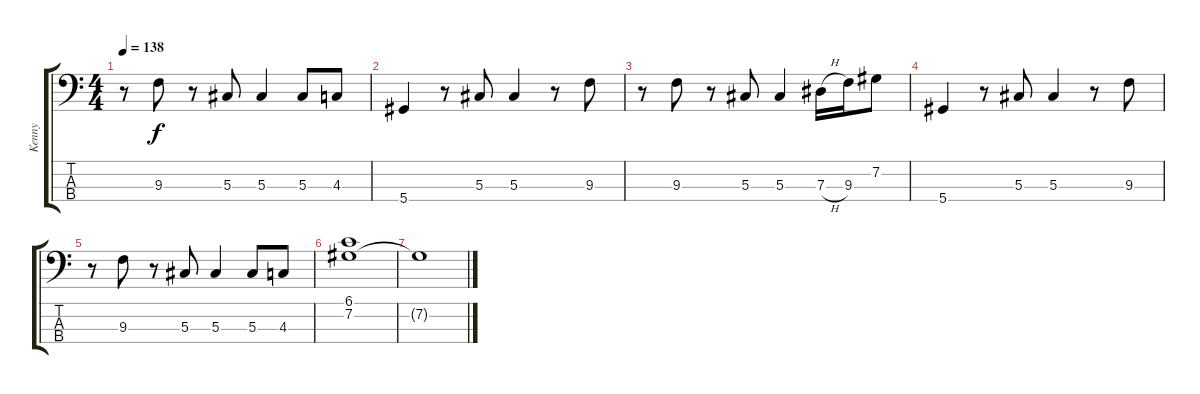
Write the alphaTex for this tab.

\track ("Kenny" "Kenny") {instrument electricbasspick}
\staff {score tabs}
\tuning (Gb2 Db2 Ab1 Eb1) {hide}
\ts (4 4)
\tempo 138
\clef f4
\ks c
r.8{dy f} 9.3.8 r.8 5.3.8 5.3.4 5.3.8 4.3.8 |
5.4.4 r.8 5.3.8 5.3.4 r.8 9.3.8 |
r.8 9.3.8 r.8 5.3.8 5.3.4 7.3{h}.16 9.3.16 7.2.8 |
5.4.4 r.8 5.3.8 5.3.4 r.8 9.3.8 |
r.8 9.3.8 r.8 5.3.8 5.3.4 5.3.8 4.3.8 |
(6.1 7.2).1 |
7.2{t}.1
